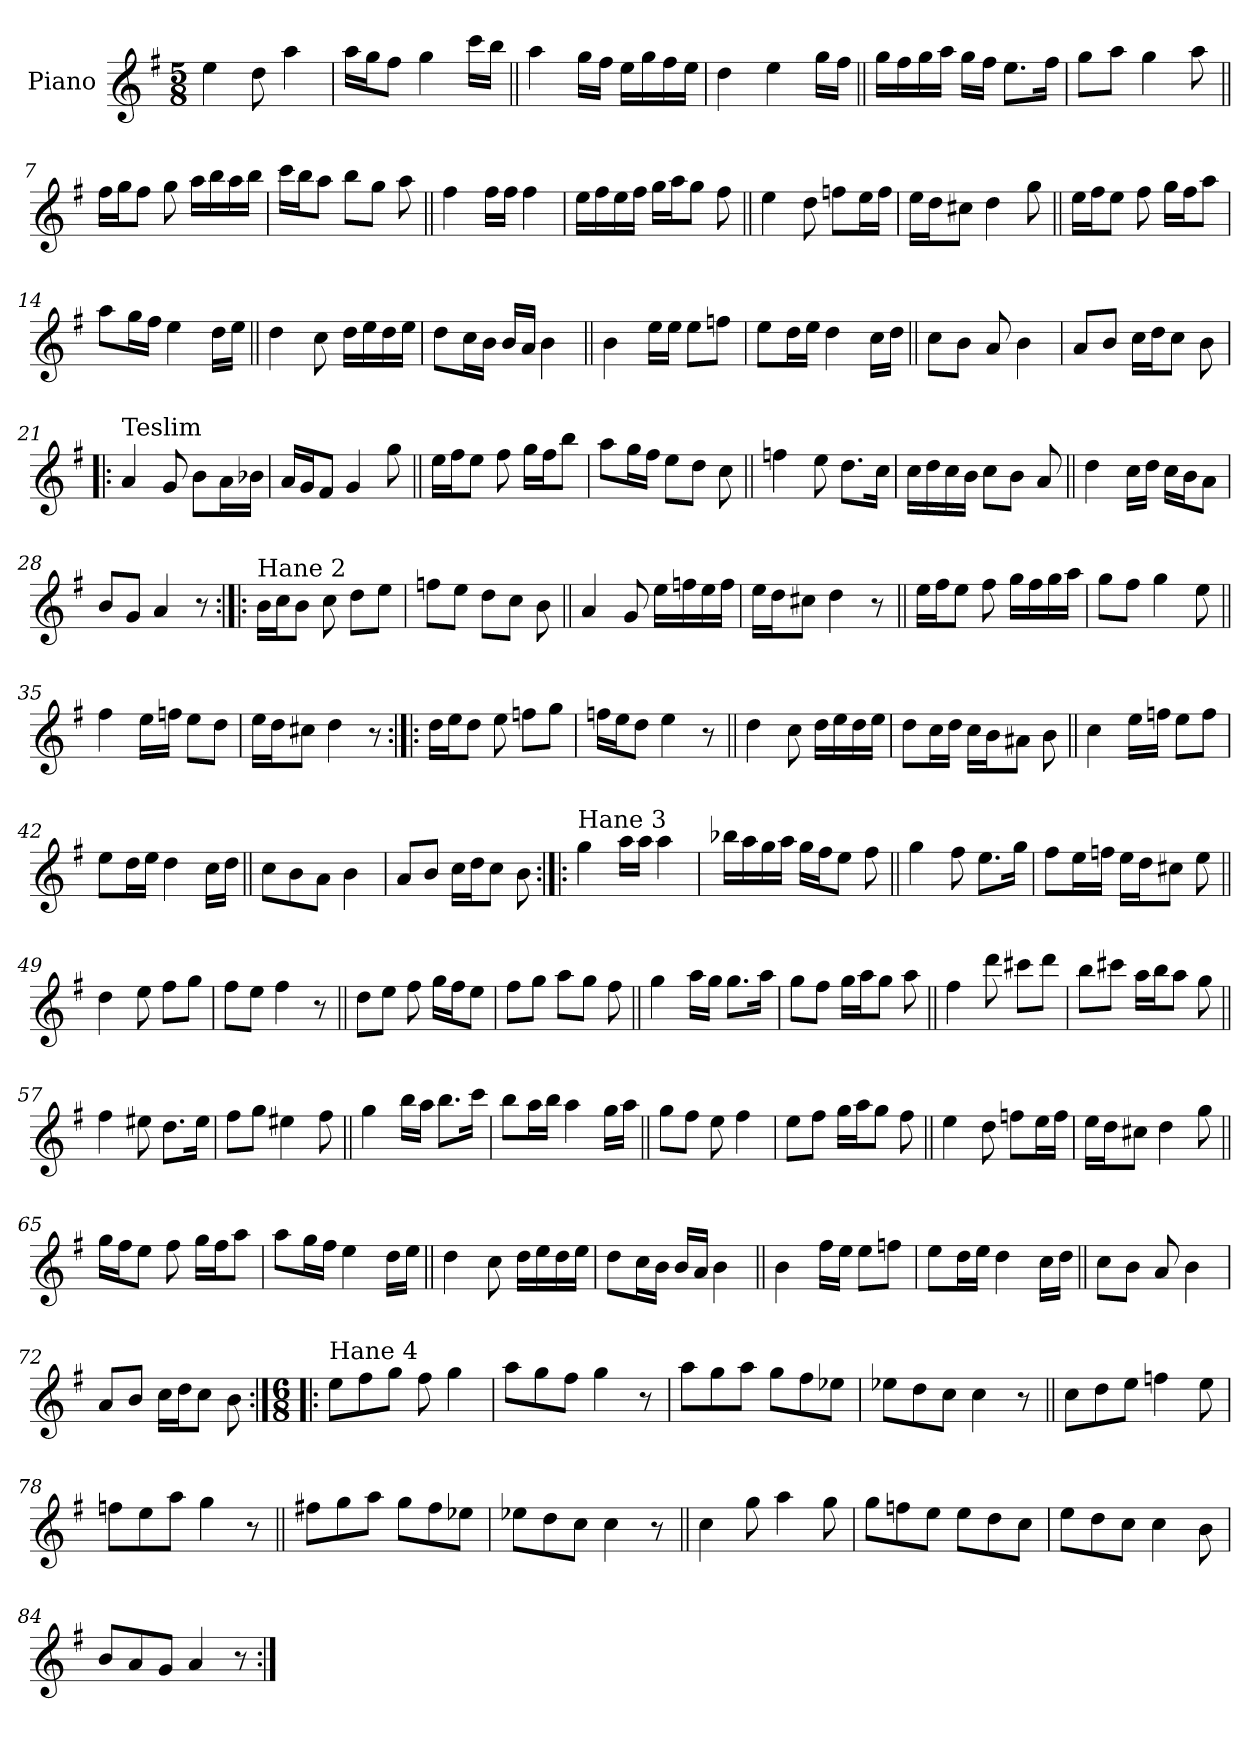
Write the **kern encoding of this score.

**kern
*part1
*staff1
*I"Piano
*I'Pno.
*clefG2
*k[f#]
*M5/8
=1
4ee\
8dd\
4aa\
=2
16aa\LL
16gg\J
8ff#\J
4gg\
16ccc\LL
16bb\JJ
=3||
4aa\
16gg\LL
16ff#\JJ
16ee\LL
16gg\
16ff#\
16ee\JJ
=4
4dd\
4ee\
16gg\LL
16ff#\JJ
=5||
16gg\LL
16ff#\
16gg\
16aa\JJ
16gg\LL
16ff#\JJ
8.ee\L
16ff#\Jk
=6
8gg\L
8aa\J
4gg\
8aa\
!!LO:LB:g=z
=7||
16ff#\LL
16gg\J
8ff#\J
8gg\
16aa\LL
16bb\
16aa\
16bb\JJ
=8
16ccc\LL
16bb\J
8aa\J
8bb\L
8gg\J
8aa\
=9||
4ff#\
16ff#\LL
16ff#\JJ
4ff#\
=10
16ee\LL
16ff#\
16ee\
16ff#\JJ
16gg\LL
16aa\J
8gg\J
8ff#\
=11||
4ee\
8dd\
8ffn\L
16ee\L
16ff\JJ
=12
16ee\LL
16dd\J
8cc#X\J
4dd\
8gg\
!!LO:LB:g=z
=13||
16ee\LL
16ff#\J
8ee\J
8ff#\
16gg\LL
16ff#\J
8aa\J
=14
8aa\L
16gg\L
16ff#\JJ
4ee\
16dd\LL
16ee\JJ
=15||
4dd\
8cc\
16dd\LL
16ee\
16dd\
16ee\JJ
=16
8dd\L
16cc\L
16b\JJ
16b/LL
16a/JJ
4b\
=17||
4b\
16ee\LL
16ee\JJ
8ee\L
8ffn\J
=18
8ee\L
16dd\L
16ee\JJ
4dd\
16cc\LL
16dd\JJ
!!LO:LB:g=z
=19||
8cc\L
8b\J
8a/
4b\
=20
8a/L
8b/J
16cc\LL
16dd\J
8cc\J
8b\
=21!|:
!LO:TX:a:t=Teslim
4a/
8g/
8b\L
16a\L
16b-X\JJ
=22
16a/LL
16g/J
8f#/J
4g/
8gg\
=23||
16ee\LL
16ff#\J
8ee\J
8ff#\
16gg\LL
16ff#\J
8bb\J
=24
8aa\L
16gg\L
16ff#\JJ
8ee\L
8dd\J
8cc\
!!LO:LB:g=z
=25||
4ffn\
8ee\
8.dd\L
16cc\Jk
=26
16cc\LL
16dd\
16cc\
16b\JJ
8cc\L
8b\J
8a/
=27||
4dd\
16cc\LL
16dd\JJ
16cc\LL
16b\J
8a\J
=28
8b/L
8g/J
4a/
8r
=29:|!|:
!LO:TX:a:t=Hane 2
16b\LL
16cc\J
8b\J
8cc\
8dd\L
8ee\J
=30
8ffn\L
8ee\J
8dd\L
8cc\J
8b\
!!LO:LB:g=z
=31||
4a/
8g/
16ee\LL
16ffn\
16ee\
16ff\JJ
=32
16ee\LL
16dd\J
8cc#X\J
4dd\
8r
=33||
16ee\LL
16ff#\J
8ee\J
8ff#\
16gg\LL
16ff#\
16gg\
16aa\JJ
=34
8gg\L
8ff#\J
4gg\
8ee\
=35||
4ff#\
16ee\LL
16ffn\JJ
8ee\L
8dd\J
=36
16ee\LL
16dd\J
8cc#X\J
4dd\
8r
!!LO:LB:g=z
=37:|!|:
16dd\LL
16ee\J
8dd\J
8ee\
8ffn\L
8gg\J
=38
16ffn\LL
16ee\J
8dd\J
4ee\
8r
=39||
4dd\
8cc\
16dd\LL
16ee\
16dd\
16ee\JJ
=40
8dd\L
16cc\L
16dd\JJ
16cc\LL
16b\J
8a#X\J
8b\
=41||
4cc\
16ee\LL
16ffn\JJ
8ee\L
8ff\J
=42
8ee\L
16dd\L
16ee\JJ
4dd\
16cc\LL
16dd\JJ
!!LO:LB:g=z
=43||
8cc\L
8b\
8a\J
4b\
=44
8a/L
8b/J
16cc\LL
16dd\J
8cc\J
8b\
=45:|!|:
!LO:TX:a:t=Hane 3
4gg\
16aa\LL
16aa\JJ
4aa\
=46
16bb-X\LL
16aa\
16gg\
16aa\JJ
16gg\LL
16ff#\J
8ee\J
8ff#\
=47||
4gg\
8ff#\
8.ee\L
16gg\Jk
=48
8ff#\L
16ee\L
16ffn\JJ
16ee\LL
16dd\J
8cc#X\J
8ee\
!!LO:LB:g=z
=49||
4dd\
8ee\
8ff#\L
8gg\J
=50
8ff#\L
8ee\J
4ff#\
8r
=51||
8dd\L
8ee\J
8ff#\
16gg\LL
16ff#\J
8ee\J
=52
8ff#\L
8gg\J
8aa\L
8gg\J
8ff#\
=53||
4gg\
16aa\LL
16gg\JJ
8.gg\L
16aa\Jk
=54
8gg\L
8ff#\J
16gg\LL
16aa\J
8gg\J
8aa\
=55||
4ff#\
8ddd\
8ccc#X\L
8ddd\J
!!LO:LB:g=z
=56
8bb\L
8ccc#X\J
16aa\LL
16bb\J
8aa\J
8gg\
=57||
4ff#\
8ee#X\
8.dd\L
16ee#\Jk
=58
8ff#\L
8gg\J
4ee#X\
8ff#\
=59||
4gg\
16bb\LL
16aa\JJ
8.bb\L
16ccc\Jk
=60
8bb\L
16aa\L
16bb\JJ
4aa\
16gg\LL
16aa\JJ
=61||
8gg\L
8ff#\J
8ee\
4ff#\
!!LO:PB:g=z
=62
8ee\L
8ff#\J
16gg\LL
16aa\J
8gg\J
8ff#\
=63||
4ee\
8dd\
8ffn\L
16ee\L
16ff\JJ
=64
16ee\LL
16dd\J
8cc#X\J
4dd\
8gg\
=65||
16gg\LL
16ff#\J
8ee\J
8ff#\
16gg\LL
16ff#\J
8aa\J
=66
8aa\L
16gg\L
16ff#\JJ
4ee\
16dd\LL
16ee\JJ
=67||
4dd\
8cc\
16dd\LL
16ee\
16dd\
16ee\JJ
!!LO:LB:g=z
=68
8dd\L
16cc\L
16b\JJ
16b/LL
16a/JJ
4b\
=69||
4b\
16ff#\LL
16ee\JJ
8ee\L
8ffn\J
=70
8ee\L
16dd\L
16ee\JJ
4dd\
16cc\LL
16dd\JJ
=71||
8cc\L
8b\J
8a/
4b\
=72
8a/L
8b/J
16cc\LL
16dd\J
8cc\J
8b\
=73:|!|:
*M6/8
!LO:TX:a:t=Hane 4
8ee\L
8ff#\
8gg\J
8ff#\
4gg\
!!LO:LB:g=z
=74
8aa\L
8gg\
8ff#\J
4gg\
8r
=75
8aa\L
8gg\
8aa\J
8gg\L
8ff#\
8ee-X\J
=76
8ee-X\L
8dd\
8cc\J
4cc\
8r
=77||
8cc\L
8dd\
8ee\J
4ffn\
8ee\
=78
8ffn\L
8ee\
8aa\J
4gg\
8r
=79||
8ff#X\L
8gg\
8aa\J
8gg\L
8ff#\
8ee-X\J
!!LO:LB:g=z
=80
8ee-X\L
8dd\
8cc\J
4cc\
8r
=81||
4cc\
8gg\
4aa\
8gg\
=82
8gg\L
8ffn\
8ee\J
8ee\L
8dd\
8cc\J
=83
8ee\L
8dd\
8cc\J
4cc\
8b\
=84
8b/L
8a/
8g/J
4a/
8r
=:|!
*-
